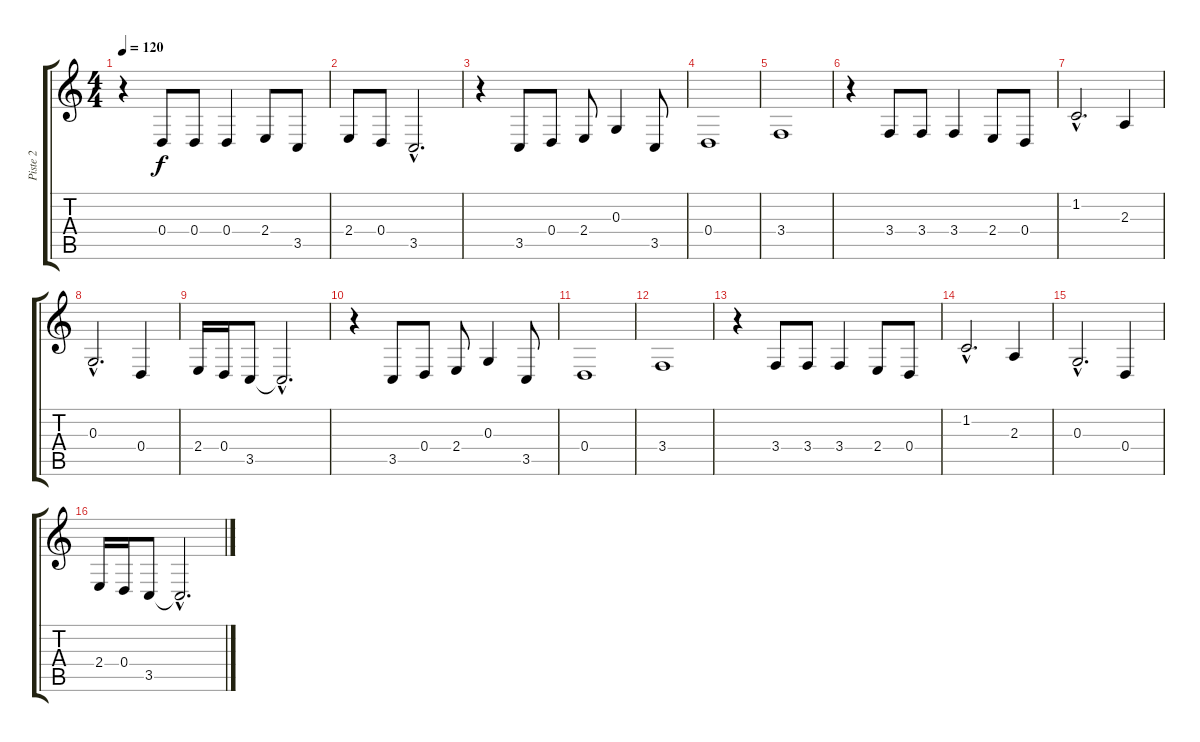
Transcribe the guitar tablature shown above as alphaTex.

\track ("Piste 2" "Piste 2") {instrument lead6voice}
\staff {score tabs}
\tuning (E4 B3 G3 D3 A2 E2) {hide}
\ts (4 4)
\tempo 120
\clef g2
\ks c
r.4{dy f} 0.4.8 0.4.8 0.4.4 2.4.8 3.5.8 |
2.4.8 0.4.8 3.5{hac}.2{d} |
r.4 3.5.8 0.4.8 2.4.8 0.3.4 3.5.8 |
0.4.1 |
3.4.1 |
r.4 3.4.8 3.4.8 3.4.4 2.4.8 0.4.8 |
1.2{hac}.2{d} 2.3.4 |
0.3{hac}.2{d} 0.4.4 |
2.4.16 0.4.16 3.5.8 3.5{hac t}.2{d} |
r.4 3.5.8 0.4.8 2.4.8 0.3.4 3.5.8 |
0.4.1 |
3.4.1 |
r.4 3.4.8 3.4.8 3.4.4 2.4.8 0.4.8 |
1.2{hac}.2{d} 2.3.4 |
0.3{hac}.2{d} 0.4.4 |
2.4.16 0.4.16 3.5.8 3.5{hac t}.2{d}
